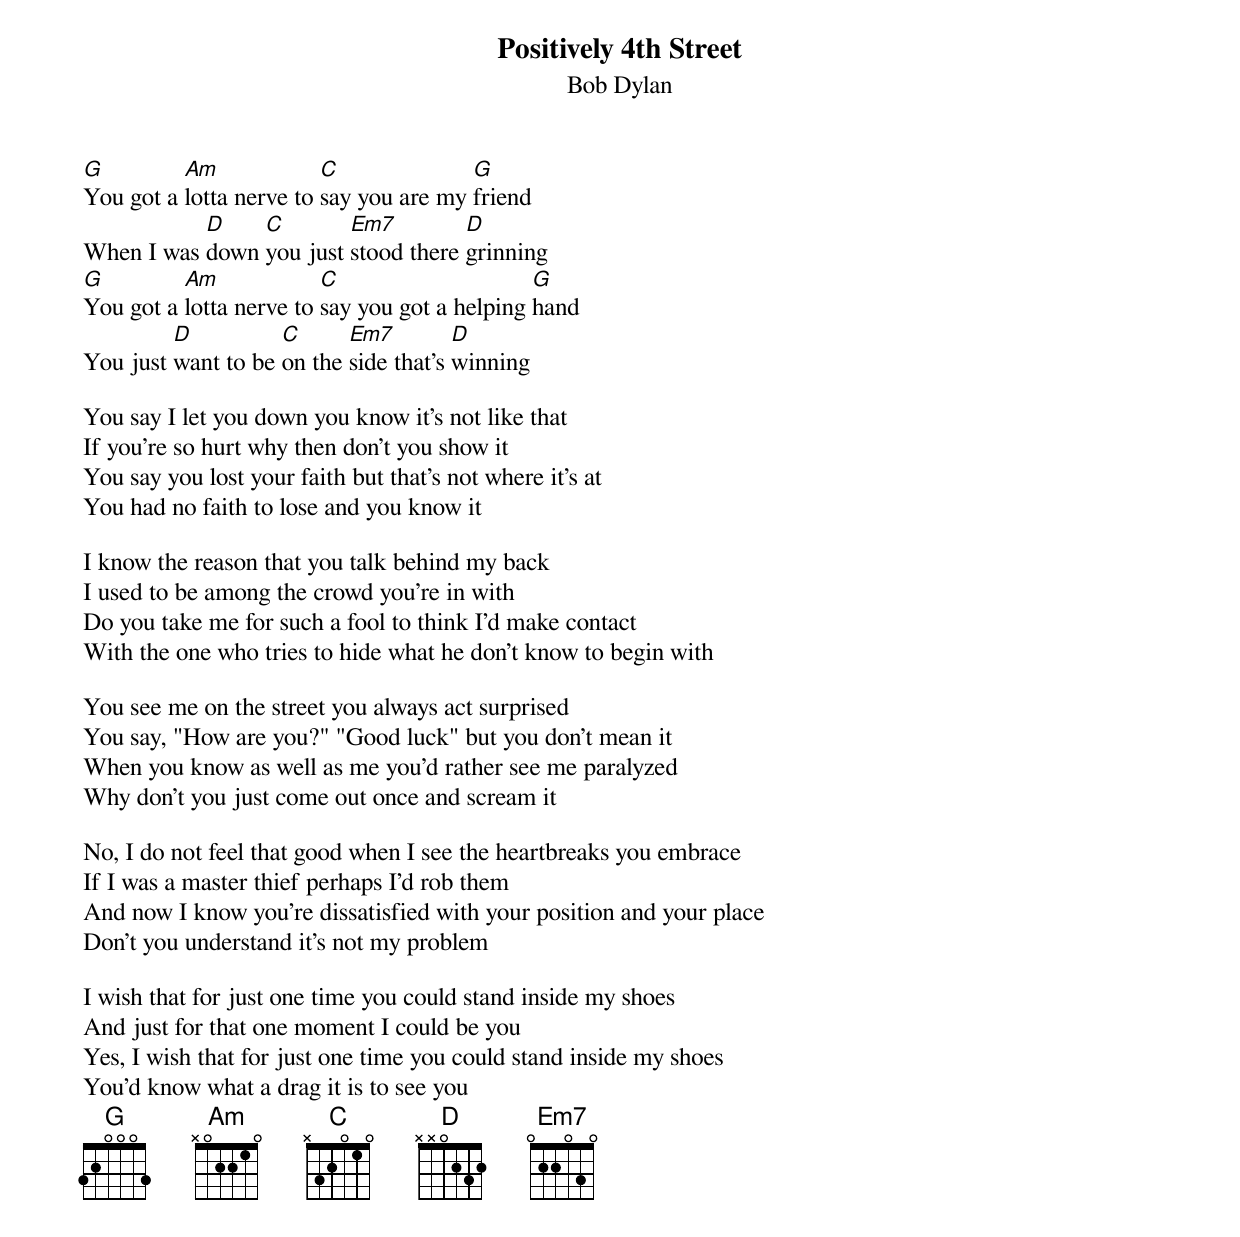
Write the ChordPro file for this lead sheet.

{t:Positively 4th Street}
{st:Bob Dylan}

[G]You got a [Am]lotta nerve to [C]say you are my [G]friend
When I was [D]down [C]you just [Em7]stood there [D]grinning
[G]You got a [Am]lotta nerve to [C]say you got a helping [G]hand
You just [D]want to be [C]on the [Em7]side that's [D]winning

You say I let you down you know it's not like that
If you're so hurt why then don't you show it
You say you lost your faith but that's not where it's at
You had no faith to lose and you know it

I know the reason that you talk behind my back
I used to be among the crowd you're in with
Do you take me for such a fool to think I'd make contact
With the one who tries to hide what he don't know to begin with

You see me on the street you always act surprised
You say, "How are you?" "Good luck" but you don't mean it
When you know as well as me you'd rather see me paralyzed
Why don't you just come out once and scream it

No, I do not feel that good when I see the heartbreaks you embrace
If I was a master thief perhaps I'd rob them
And now I know you're dissatisfied with your position and your place
Don't you understand it's not my problem

I wish that for just one time you could stand inside my shoes
And just for that one moment I could be you
Yes, I wish that for just one time you could stand inside my shoes
You'd know what a drag it is to see you
